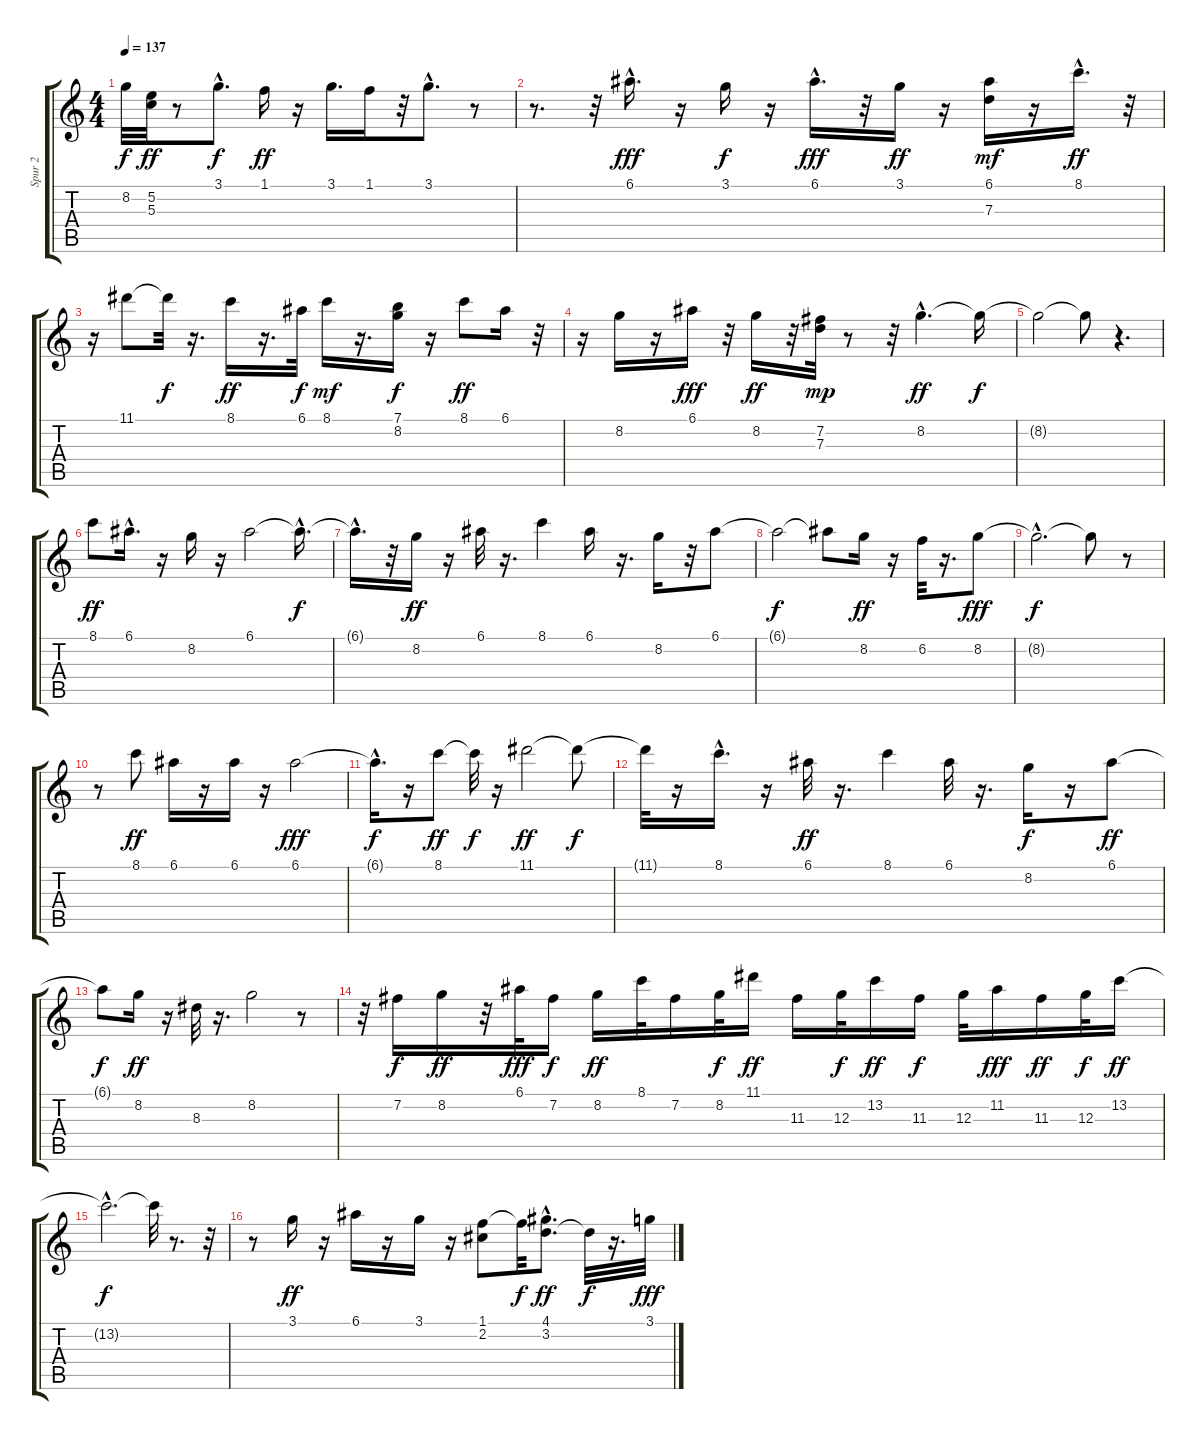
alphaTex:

\track ("Spur 2" "Spur 2") {instrument distortionguitar}
\staff {score tabs}
\tuning (E4 B3 G3 D3 A2 E2) {hide}
\ts (4 4)
\tempo 137
\clef g2
\ks c
8.2{t}.32{dy f} (5.2 5.3).32{dy ff} r.8 3.1{hac}.8{d dy f} 1.1.16{dy ff} r.16 3.1.16{d} 1.1.16 r.32 3.1{hac}.8{d} r.8 |
r.8{d} r.32 6.1{hac}.16{d dy fff} r.16 3.1.16{dy f} r.16 6.1{hac}.16{d dy fff} r.32 3.1.16{dy ff} r.16 (6.1 7.3).16{dy mf} r.16 8.1{hac}.16{d dy ff} r.32 |
r.16 11.1.8 11.1{t}.32{dy f} r.16{d} 8.1.16{dy ff} r.16{d} 6.1.32{dy f} 8.1.16{dy mf} r.16{d} (7.1 8.2).16{dy f} r.16 8.1.8{dy ff} 6.1.16 r.32 |
r.16 8.2.16 r.16 6.1.16{dy fff} r.32 8.2.16{dy ff} r.32 (7.2 7.3).32{dy mp} r.8 r.32 8.2{hac}.4{d dy ff} 8.2{t}.16{dy f} |
8.2{t}.2 8.2{t}.8 r.4{d} |
8.1.8{dy ff} 6.1{hac}.16{d} r.16 8.2.16 r.16 6.1.2 6.1{hac t}.16{d dy f} |
6.1{hac t}.16{d} r.32 8.2.16{dy ff} r.16 6.1.32 r.16{d} 8.1.4 6.1.16 r.16{d} 8.2.16 r.32 6.1.8 |
6.1{t}.2{dy f} 6.1{t}.8 8.2.16{dy ff} r.16 6.2.32 r.16{d} 8.2.8{dy fff} |
8.2{hac t}.2{d dy f} 8.2{t}.8 r.8 |
r.8 8.1.8{dy ff} 6.1.16 r.16 6.1.16 r.16 6.1.2{dy fff} |
6.1{hac t}.16{d dy f} r.16 8.1.8{dy ff} 8.1{t}.32{dy f} r.16 11.1.2{dy ff} 11.1{t}.8{dy f} |
11.1{t}.32 r.16 8.1{hac}.16{d} r.16 6.1.32{dy ff} r.16{d} 8.1.4 6.1.32 r.16{d} 8.2.16{dy f} r.16 6.1.8{dy ff} |
6.1{t}.8{dy f} 8.2.16{dy ff} r.16 8.3.32 r.16{d} 8.2.2 r.8 |
r.32 7.2.16{dy f} 8.2.16{dy ff} r.32 6.1.32{dy fff} 7.2.16{dy f} 8.2.16{dy ff} 8.1.32 7.2.16 8.2.32{dy f} 11.1.16{dy ff} 11.3.16 12.3.32{dy f} 13.2.16{dy ff} 11.3.16{dy f} 12.3.32 11.2.16{dy fff} 11.3.16{dy ff} 12.3.32{dy f} 13.2.16{dy ff} |
13.2{hac t}.2{d dy f} 13.2{t}.32 r.8{d} r.32 |
r.8 3.1.16{dy ff} r.16 6.1.16 r.16 3.1.16 r.16 (1.1 2.2).8 1.1{t}.32{dy f} (4.1 3.2{hac}).8{d dy ff} 3.2{t}.32{dy f} r.16{d} 3.1.32{dy fff}
